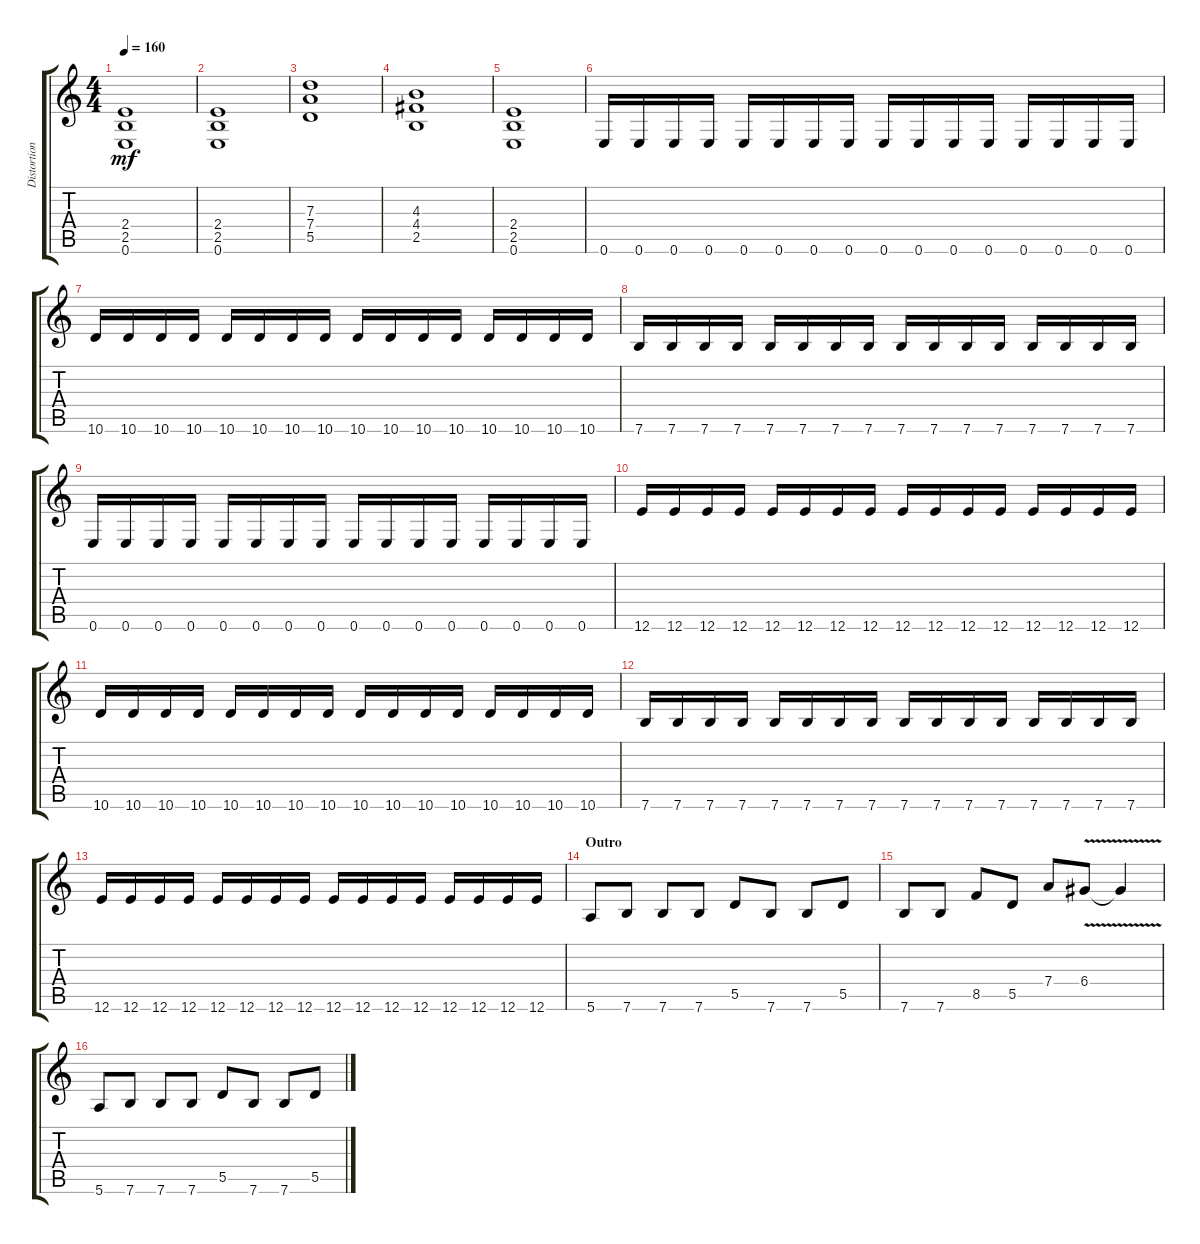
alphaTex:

\track ("Distortion Guitar" "Distortion") {instrument distortionguitar}
\staff {score tabs}
\tuning (E4 B3 G3 D3 A2 E2) {hide}
\ts (4 4)
\tempo 160
\clef g2
\ks c
(2.4 2.5 0.6).1{dy mf} |
(2.4 2.5 0.6).1 |
(7.3 7.4 5.5).1 |
(4.3 4.4 2.5).1 |
(2.4 2.5 0.6).1 |
0.6.16 0.6.16 0.6.16 0.6.16 0.6.16 0.6.16 0.6.16 0.6.16 0.6.16 0.6.16 0.6.16 0.6.16 0.6.16 0.6.16 0.6.16 0.6.16 |
10.6.16 10.6.16 10.6.16 10.6.16 10.6.16 10.6.16 10.6.16 10.6.16 10.6.16 10.6.16 10.6.16 10.6.16 10.6.16 10.6.16 10.6.16 10.6.16 |
7.6.16 7.6.16 7.6.16 7.6.16 7.6.16 7.6.16 7.6.16 7.6.16 7.6.16 7.6.16 7.6.16 7.6.16 7.6.16 7.6.16 7.6.16 7.6.16 |
0.6.16 0.6.16 0.6.16 0.6.16 0.6.16 0.6.16 0.6.16 0.6.16 0.6.16 0.6.16 0.6.16 0.6.16 0.6.16 0.6.16 0.6.16 0.6.16 |
12.6.16 12.6.16 12.6.16 12.6.16 12.6.16 12.6.16 12.6.16 12.6.16 12.6.16 12.6.16 12.6.16 12.6.16 12.6.16 12.6.16 12.6.16 12.6.16 |
10.6.16 10.6.16 10.6.16 10.6.16 10.6.16 10.6.16 10.6.16 10.6.16 10.6.16 10.6.16 10.6.16 10.6.16 10.6.16 10.6.16 10.6.16 10.6.16 |
7.6.16 7.6.16 7.6.16 7.6.16 7.6.16 7.6.16 7.6.16 7.6.16 7.6.16 7.6.16 7.6.16 7.6.16 7.6.16 7.6.16 7.6.16 7.6.16 |
12.6.16 12.6.16 12.6.16 12.6.16 12.6.16 12.6.16 12.6.16 12.6.16 12.6.16 12.6.16 12.6.16 12.6.16 12.6.16 12.6.16 12.6.16 12.6.16 |
\section ("" "Outro")
5.6.8 7.6.8 7.6.8 7.6.8 5.5.8 7.6.8 7.6.8 5.5.8 |
7.6.8 7.6.8 8.5.8 5.5.8 7.4.8 6.4{v}.8 6.4{t}.4 |
5.6.8 7.6.8 7.6.8 7.6.8 5.5.8 7.6.8 7.6.8 5.5.8
